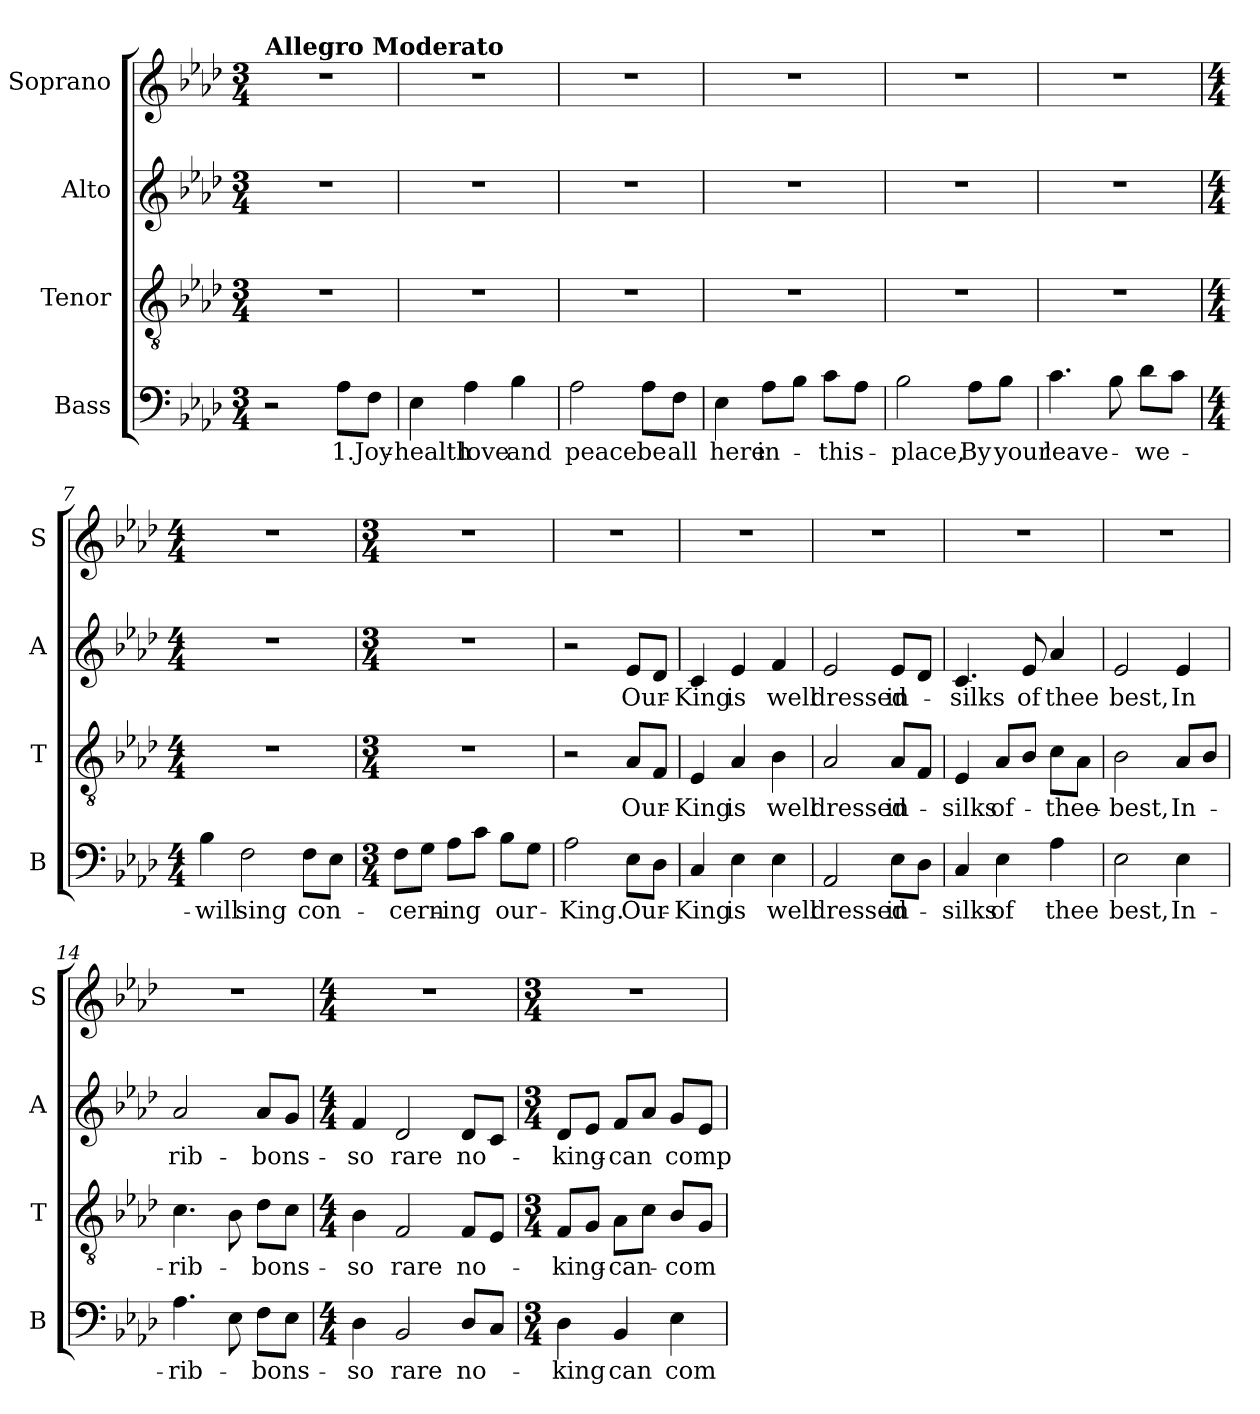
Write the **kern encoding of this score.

**kern	**text	**kern	**text	**kern	**text	**kern
*part4	*part4	*part3	*part3	*part2	*part2	*part1
*staff4	*staff4	*staff3	*staff3	*staff2	*staff2	*staff1
*I"Bass	*	*I"Tenor	*	*I"Alto	*	*I"Soprano
*I'B	*	*I'T	*	*I'A	*	*I'S
*clefF4	*	*clefGv2	*	*clefG2	*	*clefG2
*k[b-e-a-d-]	*	*k[b-e-a-d-]	*	*k[b-e-a-d-]	*	*k[b-e-a-d-]
*A-:	*	*A-:	*	*A-:	*	*A-:
*M3/4	*	*M3/4	*	*M3/4	*	*M3/4
=1	=1	=1	=1	=1	=1	=1
!	!	!	!	!	!	!LO:TX:a:B:t=Allegro Moderato
2r	.	2.r	.	2.r	.	2.r
!	!LO:LY:b	!	!	!	!	!
8A-\L	1.Joy-	.	.	.	.	.
8F\J	.	.	.	.	.	.
=2	=2	=2	=2	=2	=2	=2
!	!LO:LY:b	!	!	!	!	!
4E-\	-health	2.r	.	2.r	.	2.r
!	!LO:LY:b	!	!	!	!	!
4A-\	love	.	.	.	.	.
!	!LO:LY:b	!	!	!	!	!
4B-\	and	.	.	.	.	.
=3	=3	=3	=3	=3	=3	=3
!	!LO:LY:b	!	!	!	!	!
2A-\	peace	2.r	.	2.r	.	2.r
!	!LO:LY:b	!	!	!	!	!
8A-\L	be	.	.	.	.	.
!	!LO:LY:b	!	!	!	!	!
8F\J	all	.	.	.	.	.
=4	=4	=4	=4	=4	=4	=4
!	!LO:LY:b	!	!	!	!	!
4E-\	here	2.r	.	2.r	.	2.r
!	!LO:LY:b	!	!	!	!	!
8A-\L	in-	.	.	.	.	.
8B-\J	.	.	.	.	.	.
!	!LO:LY:b	!	!	!	!	!
8c\L	-this-	.	.	.	.	.
8A-\J	.	.	.	.	.	.
!!LO:LB:g=z
=5	=5	=5	=5	=5	=5	=5
!	!LO:LY:b	!	!	!	!	!
2B-\	-place,	2.r	.	2.r	.	2.r
!	!LO:LY:b	!	!	!	!	!
8A-\L	By	.	.	.	.	.
!	!LO:LY:b	!	!	!	!	!
8B-\J	your	.	.	.	.	.
=6	=6	=6	=6	=6	=6	=6
!	!LO:LY:b	!	!	!	!	!
4.c\	leave-	2.r	.	2.r	.	2.r
8B-\	.	.	.	.	.	.
!	!LO:LY:b	!	!	!	!	!
8d-\L	-we-	.	.	.	.	.
8c\J	.	.	.	.	.	.
=7	=7	=7	=7	=7	=7	=7
*M4/4	*	*M4/4	*	*M4/4	*	*M4/4
!	!LO:LY:b	!	!	!	!	!
4B-\	-will	1r	.	1r	.	1r
!	!LO:LY:b	!	!	!	!	!
2F\	sing	.	.	.	.	.
!	!LO:LY:b	!	!	!	!	!
8F\L	con-	.	.	.	.	.
8E-\J	.	.	.	.	.	.
=8	=8	=8	=8	=8	=8	=8
*M3/4	*	*M3/4	*	*M3/4	*	*M3/4
!	!LO:LY:b	!	!	!	!	!
8F\L	-cern-	2.r	.	2.r	.	2.r
8G\J	.	.	.	.	.	.
!	!LO:LY:b	!	!	!	!	!
8A-\L	-ing	.	.	.	.	.
8c\J	.	.	.	.	.	.
!	!LO:LY:b	!	!	!	!	!
8B-\L	our-	.	.	.	.	.
8G\J	.	.	.	.	.	.
!!LO:PB:g=z
=9	=9	=9	=9	=9	=9	=9
!	!LO:LY:b	!	!	!	!	!
2A-\	-King.	2r	.	2r	.	2.r
!	!LO:LY:b	!	!LO:LY:b	!	!LO:LY:b	!
8E-\L	Our-	8A-/L	Our-	8e-/L	Our-	.
8D-\J	.	8F/J	.	8d-/J	.	.
=10	=10	=10	=10	=10	=10	=10
!	!LO:LY:b	!	!LO:LY:b	!	!LO:LY:b	!
4C/	-King	4E-/	-King	4c/	-King	2.r
!	!LO:LY:b	!	!LO:LY:b	!	!LO:LY:b	!
4E-\	is	4A-/	is	4e-/	is	.
!	!LO:LY:b	!	!LO:LY:b	!	!LO:LY:b	!
4E-\	well	4B-\	well	4f/	well	.
=11	=11	=11	=11	=11	=11	=11
!	!LO:LY:b	!	!LO:LY:b	!	!LO:LY:b	!
2AA-/	dressed	2A-/	dressed	2e-/	dressed	2.r
!	!LO:LY:b	!	!LO:LY:b	!	!LO:LY:b	!
8E-\L	in-	8A-/L	in-	8e-/L	in-	.
8D-\J	.	8F/J	.	8d-/J	.	.
=12	=12	=12	=12	=12	=12	=12
!	!LO:LY:b	!	!LO:LY:b	!	!LO:LY:b	!
4C/	-silks	4E-/	-silks	4.c/	-silks	2.r
!	!LO:LY:b	!	!LO:LY:b	!	!	!
4E-\	of	8A-/L	of-	.	.	.
!	!	!	!	!	!LO:LY:b	!
.	.	8B-/J	.	8e-/	of	.
!	!LO:LY:b	!	!LO:LY:b	!	!LO:LY:b	!
4A-\	thee	8c\L	-thee-	4a-/	thee	.
.	.	8A-\J	.	.	.	.
!!LO:LB:g=z
=13	=13	=13	=13	=13	=13	=13
!	!LO:LY:b	!	!LO:LY:b	!	!LO:LY:b	!
2E-\	best,	2B-\	-best,	2e-/	best,	2.r
!	!LO:LY:b	!	!LO:LY:b	!	!LO:LY:b	!
4E-\	In-	8A-/L	In-	4e-/	In	.
.	.	8B-/J	.	.	.	.
=14	=14	=14	=14	=14	=14	=14
!	!LO:LY:b	!	!LO:LY:b	!	!LO:LY:b	!
4.A-\	-rib-	4.c\	-rib-	2a-/	rib-	2.r
8E-\	.	8B-\	.	.	.	.
!	!LO:LY:b	!	!LO:LY:b	!	!LO:LY:b	!
8F\L	-bons-	8d-\L	-bons-	8a-/L	-bons-	.
8E-\J	.	8c\J	.	8g/J	.	.
=15	=15	=15	=15	=15	=15	=15
*M4/4	*	*M4/4	*	*M4/4	*	*M4/4
!	!LO:LY:b	!	!LO:LY:b	!	!LO:LY:b	!
4D-\	-so	4B-\	-so	4f/	-so	1r
!	!LO:LY:b	!	!LO:LY:b	!	!LO:LY:b	!
2BB-/	rare	2F/	rare	2d-/	rare	.
!	!LO:LY:b	!	!LO:LY:b	!	!LO:LY:b	!
8D-/L	no-	8F/L	no-	8d-/L	no-	.
8C/J	.	8E-/J	.	8c/J	.	.
=16	=16	=16	=16	=16	=16	=16
*M3/4	*	*M3/4	*	*M3/4	*	*M3/4
!	!LO:LY:b	!	!LO:LY:b	!	!LO:LY:b	!
4D-\	-king	8F/L	-king-	8d-/L	-king-	2.r
.	.	8G/J	.	8e-/J	.	.
!	!LO:LY:b	!	!LO:LY:b	!	!LO:LY:b	!
4BB-/	can	8A-\L	-can-	8f/L	-can	.
.	.	8c\J	.	8a-/J	.	.
!	!LO:LY:b	!	!LO:LY:b	!	!LO:LY:b	!
4E-\	com-	8B-/L	-com-	8g/L	comp-	.
.	.	8G/J	.	8e-/J	.	.
=	=	=	=	=	=	=
*-	*-	*-	*-	*-	*-	*-
